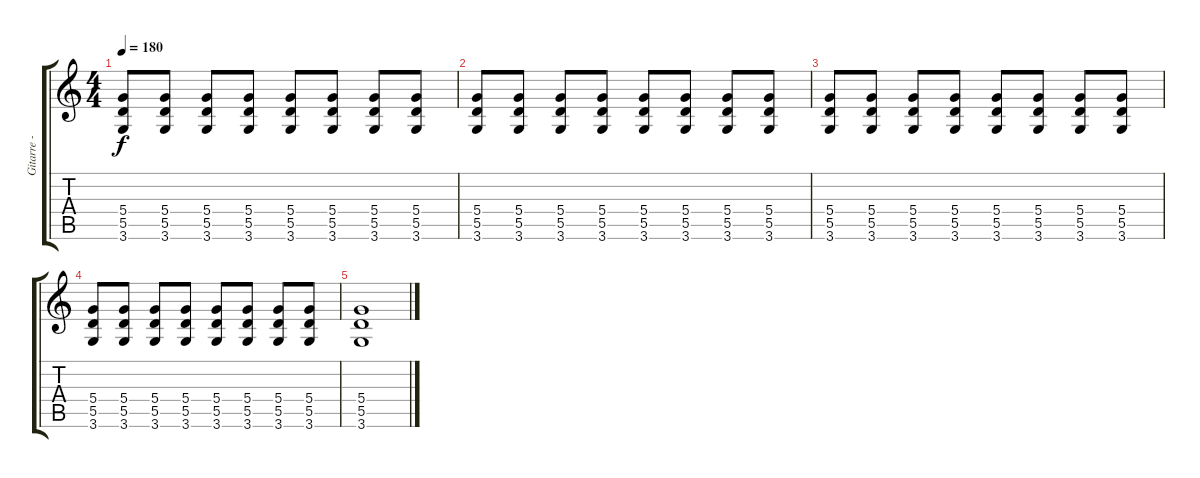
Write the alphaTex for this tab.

\track ("Gitarre - Johnny Ramone" "Gitarre - ") {instrument distortionguitar}
\staff {score tabs}
\tuning (E4 B3 G3 D3 A2 E2) {hide}
\ts (4 4)
\tempo 180
\clef g2
\ks c
(5.4 5.5 3.6).8{dy f} (5.4 5.5 3.6).8 (5.4 5.5 3.6).8 (5.4 5.5 3.6).8 (5.4 5.5 3.6).8 (5.4 5.5 3.6).8 (5.4 5.5 3.6).8 (5.4 5.5 3.6).8 |
(5.4 5.5 3.6).8 (5.4 5.5 3.6).8 (5.4 5.5 3.6).8 (5.4 5.5 3.6).8 (5.4 5.5 3.6).8 (5.4 5.5 3.6).8 (5.4 5.5 3.6).8 (5.4 5.5 3.6).8 |
(5.4 5.5 3.6).8 (5.4 5.5 3.6).8 (5.4 5.5 3.6).8 (5.4 5.5 3.6).8 (5.4 5.5 3.6).8 (5.4 5.5 3.6).8 (5.4 5.5 3.6).8 (5.4 5.5 3.6).8 |
(5.4 5.5 3.6).8 (5.4 5.5 3.6).8 (5.4 5.5 3.6).8 (5.4 5.5 3.6).8 (5.4 5.5 3.6).8 (5.4 5.5 3.6).8 (5.4 5.5 3.6).8 (5.4 5.5 3.6).8 |
(5.4 5.5 3.6).1
